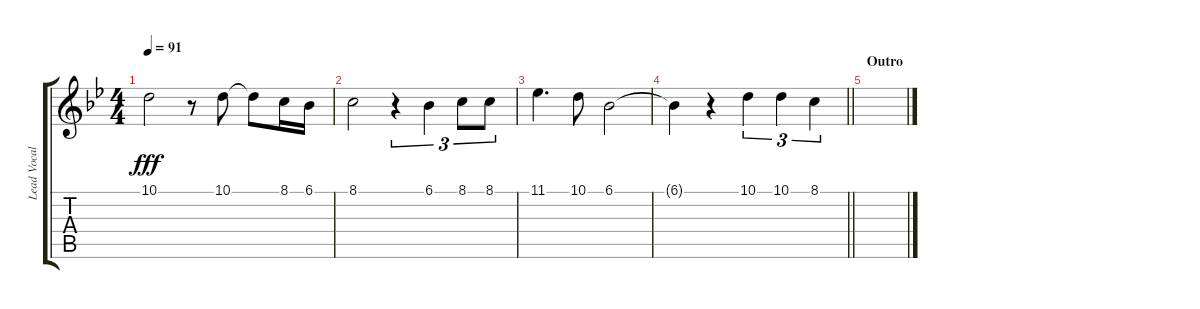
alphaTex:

\track ("Lead Vocals" "Lead Vocal") {instrument tenorsax}
\staff {score tabs}
\tuning (E4 B3 G3 D3 A2 E2) {hide}
\ts (4 4)
\tempo 91
\clef g2
\ks bb
10.1.2{dy fff} r.8 10.1.8 10.1{t}.8 8.1.16 6.1.16 |
8.1.2 r.4{tu (3 2)} 6.1.4{tu (3 2)} 8.1.8{tu (3 2)} 8.1.8{tu (3 2)} |
11.1.4{d} 10.1.8 6.1.2 |
\barLineRight lightlight
6.1{t}.4 r.4 10.1.4{tu (3 2)} 10.1.4{tu (3 2)} 8.1.4{tu (3 2)} |
\section ("" "Outro")
